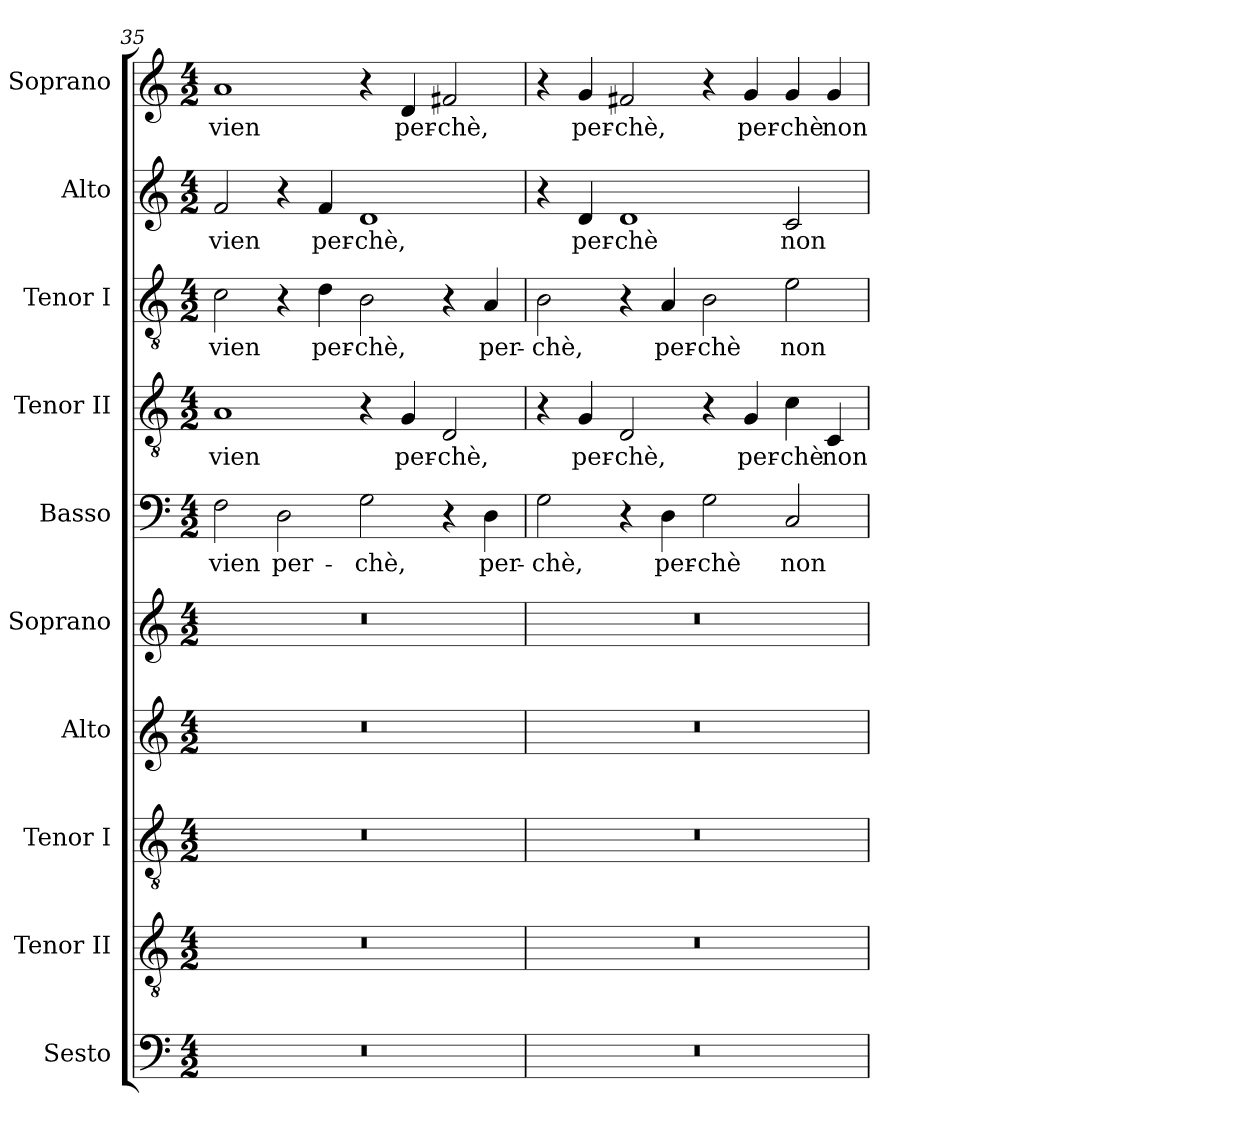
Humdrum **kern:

**kern	**kern	**kern	**kern	**kern	**kern	**text	**kern	**text	**kern	**text	**kern	**text	**kern	**text
*part10	*part9	*part8	*part7	*part6	*part5	*part5	*part4	*part4	*part3	*part3	*part2	*part2	*part1	*part1
*staff10	*staff9	*staff8	*staff7	*staff6	*staff5	*staff5	*staff4	*staff4	*staff3	*staff3	*staff2	*staff2	*staff1	*staff1
*I"Sesto	*I"Tenor II	*I"Tenor I	*I"Alto	*I"Soprano	*I"Basso	*	*I"Tenor II	*	*I"Tenor I	*	*I"Alto	*	*I"Soprano	*
*	*I'T.	*I'T.	*I'A.	*I'Sop.	*	*	*I'T.	*	*I'T.	*	*I'A.	*	*I'Sop.	*
!!LO:PB:g=z
*clefF4	*clefGv2	*clefGv2	*clefG2	*clefG2	*clefF4	*	*clefGv2	*	*clefGv2	*	*clefG2	*	*clefG2	*
*	*ITrd7c12	*ITrd7c12	*	*	*	*	*ITrd7c12	*	*ITrd7c12	*	*	*	*	*
*k[]	*k[]	*k[]	*k[]	*k[]	*k[]	*	*k[]	*	*k[]	*	*k[]	*	*k[]	*
*C:	*C:	*C:	*C:	*C:	*C:	*	*C:	*	*C:	*	*C:	*	*C:	*
*M4/2	*M4/2	*M4/2	*M4/2	*M4/2	*M4/2	*	*M4/2	*	*M4/2	*	*M4/2	*	*M4/2	*
=35	=35	=35	=35	=35	=35	=35	=35	=35	=35	=35	=35	=35	=35	=35
!LO:N:vis=1	!LO:N:vis=1	!LO:N:vis=1	!LO:N:vis=1	!LO:N:vis=1	!	!	!	!	!	!	!	!	!	!
!	!	!	!	!	!	!LO:LY:b:color=#000000	!	!	!	!	!	!	!	!
!	!	!	!	!	!	!	!	!LO:LY:b:color=#000000	!	!	!	!	!	!
!	!	!	!	!	!	!	!	!	!	!LO:LY:b:color=#000000	!	!	!	!
!	!	!	!	!	!	!	!	!	!	!	!	!LO:LY:b:color=#000000	!	!
!	!	!	!	!	!	!	!	!	!	!	!	!	!	!LO:LY:b:color=#000000
0r	0r	0r	0r	0r	2Fi\	vien	1AAi	vien	2Ci\	vien	2fi/	vien	1ai	vien
!	!	!	!	!	!	!LO:LY:b:color=#000000	!	!	!	!	!	!	!	!
.	.	.	.	.	2Di\	per-	.	.	4r	.	4r	.	.	.
!	!	!	!	!	!	!	!	!	!	!LO:LY:b:color=#000000	!	!	!	!
!	!	!	!	!	!	!	!	!	!	!	!	!LO:LY:b:color=#000000	!	!
.	.	.	.	.	.	.	.	.	4Di\	per-	4fi/	per-	.	.
!	!	!	!	!	!	!LO:LY:b:color=#000000	!	!	!	!	!	!	!	!
!	!	!	!	!	!	!	!	!	!	!LO:LY:b:color=#000000	!	!	!	!
!	!	!	!	!	!	!	!	!	!	!	!	!LO:LY:b:color=#000000	!	!
.	.	.	.	.	2Gi\	-chè,	4r	.	2BBi\	-chè,	1di	-chè,	4r	.
!	!	!	!	!	!	!	!	!LO:LY:b:color=#000000	!	!	!	!	!	!
!	!	!	!	!	!	!	!	!	!	!	!	!	!	!LO:LY:b:color=#000000
.	.	.	.	.	.	.	4GGi/	per-	.	.	.	.	4di/	per-
!	!	!	!	!	!	!	!	!LO:LY:b:color=#000000	!	!	!	!	!	!
!	!	!	!	!	!	!	!	!	!	!	!	!	!	!LO:LY:b:color=#000000
.	.	.	.	.	4r	.	2DDi/	-chè,	4r	.	.	.	2f#Xi/	-chè,
!	!	!	!	!	!	!LO:LY:b:color=#000000	!	!	!	!	!	!	!	!
!	!	!	!	!	!	!	!	!	!	!LO:LY:b:color=#000000	!	!	!	!
.	.	.	.	.	4Di\	per-	.	.	4AAi/	per-	.	.	.	.
=36	=36	=36	=36	=36	=36	=36	=36	=36	=36	=36	=36	=36	=36	=36
!LO:N:vis=1	!LO:N:vis=1	!LO:N:vis=1	!LO:N:vis=1	!LO:N:vis=1	!	!	!	!	!	!	!	!	!	!
!	!	!	!	!	!	!LO:LY:b:color=#000000	!	!	!	!	!	!	!	!
!	!	!	!	!	!	!	!	!	!	!LO:LY:b:color=#000000	!	!	!	!
0r	0r	0r	0r	0r	2Gi\	-chè,	4r	.	2BBi\	-chè,	4r	.	4r	.
!	!	!	!	!	!	!	!	!LO:LY:b:color=#000000	!	!	!	!	!	!
!	!	!	!	!	!	!	!	!	!	!	!	!LO:LY:b:color=#000000	!	!
!	!	!	!	!	!	!	!	!	!	!	!	!	!	!LO:LY:b:color=#000000
.	.	.	.	.	.	.	4GGi/	per-	.	.	4di/	per-	4gi/	per-
!	!	!	!	!	!	!	!	!LO:LY:b:color=#000000	!	!	!	!	!	!
!	!	!	!	!	!	!	!	!	!	!	!	!LO:LY:b:color=#000000	!	!
!	!	!	!	!	!	!	!	!	!	!	!	!	!	!LO:LY:b:color=#000000
.	.	.	.	.	4r	.	2DDi/	-chè,	4r	.	1di	-chè	2f#Xi/	-chè,
!	!	!	!	!	!	!LO:LY:b:color=#000000	!	!	!	!	!	!	!	!
!	!	!	!	!	!	!	!	!	!	!LO:LY:b:color=#000000	!	!	!	!
.	.	.	.	.	4Di\	per-	.	.	4AAi/	per-	.	.	.	.
!	!	!	!	!	!	!LO:LY:b:color=#000000	!	!	!	!	!	!	!	!
!	!	!	!	!	!	!	!	!	!	!LO:LY:b:color=#000000	!	!	!	!
.	.	.	.	.	2Gi\	-chè	4r	.	2BBi\	-chè	.	.	4r	.
!	!	!	!	!	!	!	!	!LO:LY:b:color=#000000	!	!	!	!	!	!
!	!	!	!	!	!	!	!	!	!	!	!	!	!	!LO:LY:b:color=#000000
.	.	.	.	.	.	.	4GGi/	per-	.	.	.	.	4gi/	per-
!	!	!	!	!	!	!LO:LY:b:color=#000000	!	!	!	!	!	!	!	!
!	!	!	!	!	!	!	!	!LO:LY:b:color=#000000	!	!	!	!	!	!
!	!	!	!	!	!	!	!	!	!	!LO:LY:b:color=#000000	!	!	!	!
!	!	!	!	!	!	!	!	!	!	!	!	!LO:LY:b:color=#000000	!	!
!	!	!	!	!	!	!	!	!	!	!	!	!	!	!LO:LY:b:color=#000000
.	.	.	.	.	2Ci/	non	4Ci\	-chè	2Ei\	non	2ci/	non	4gi/	-chè
!	!	!	!	!	!	!	!	!LO:LY:b:color=#000000	!	!	!	!	!	!
!	!	!	!	!	!	!	!	!	!	!	!	!	!	!LO:LY:b:color=#000000
.	.	.	.	.	.	.	4CCi/	non	.	.	.	.	4gi/	non
=	=	=	=	=	=	=	=	=	=	=	=	=	=	=
*-	*-	*-	*-	*-	*-	*-	*-	*-	*-	*-	*-	*-	*-	*-
